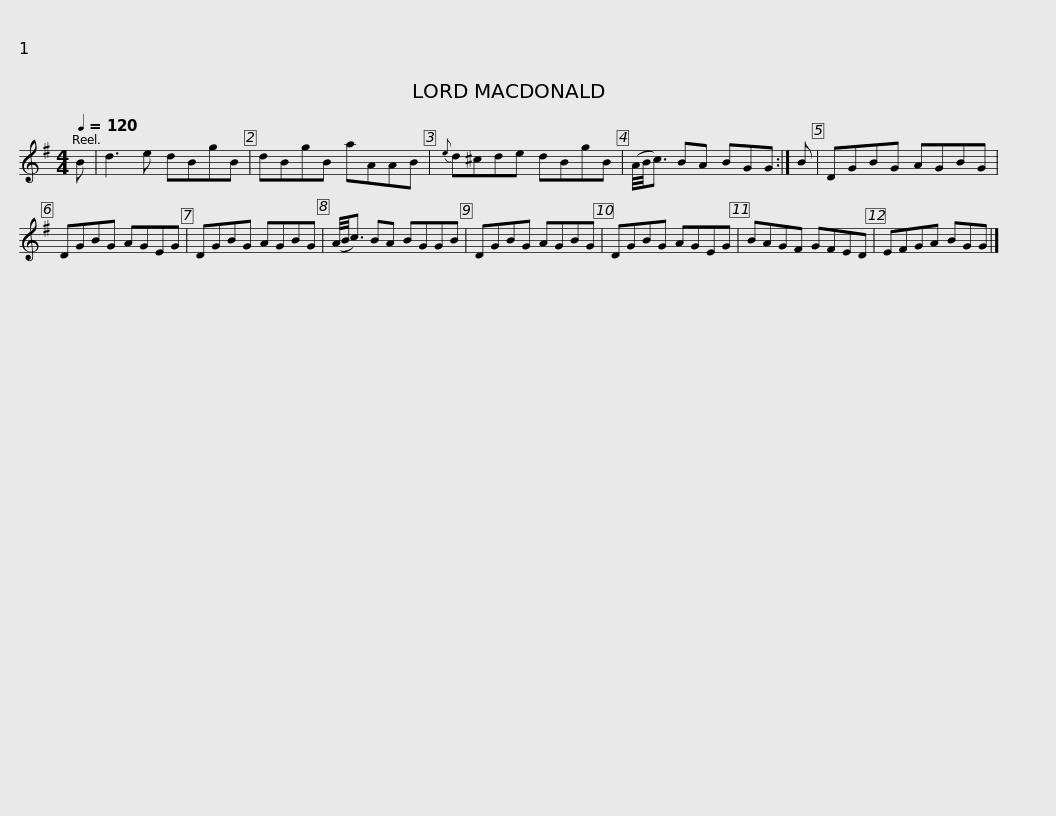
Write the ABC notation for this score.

X:1
L:1/8
Q:1/4=120
M:4/4
I:linebreak $
K:G
V:1 treble
V:1
 B | d3 e dBgB | dBgB aAAB |{e} d^cde dBgB | (A/4B/4c3/2) BA BGG :| %5
 B | DGBG AGBG |$ DGBG AGEG | DGBG AGBG | (A/4B/4c3/2) BA BGGB | %10
 DGBG AGBG | DGBG AGEG |$ BAGF GFED | EFGA BGG |] %14
